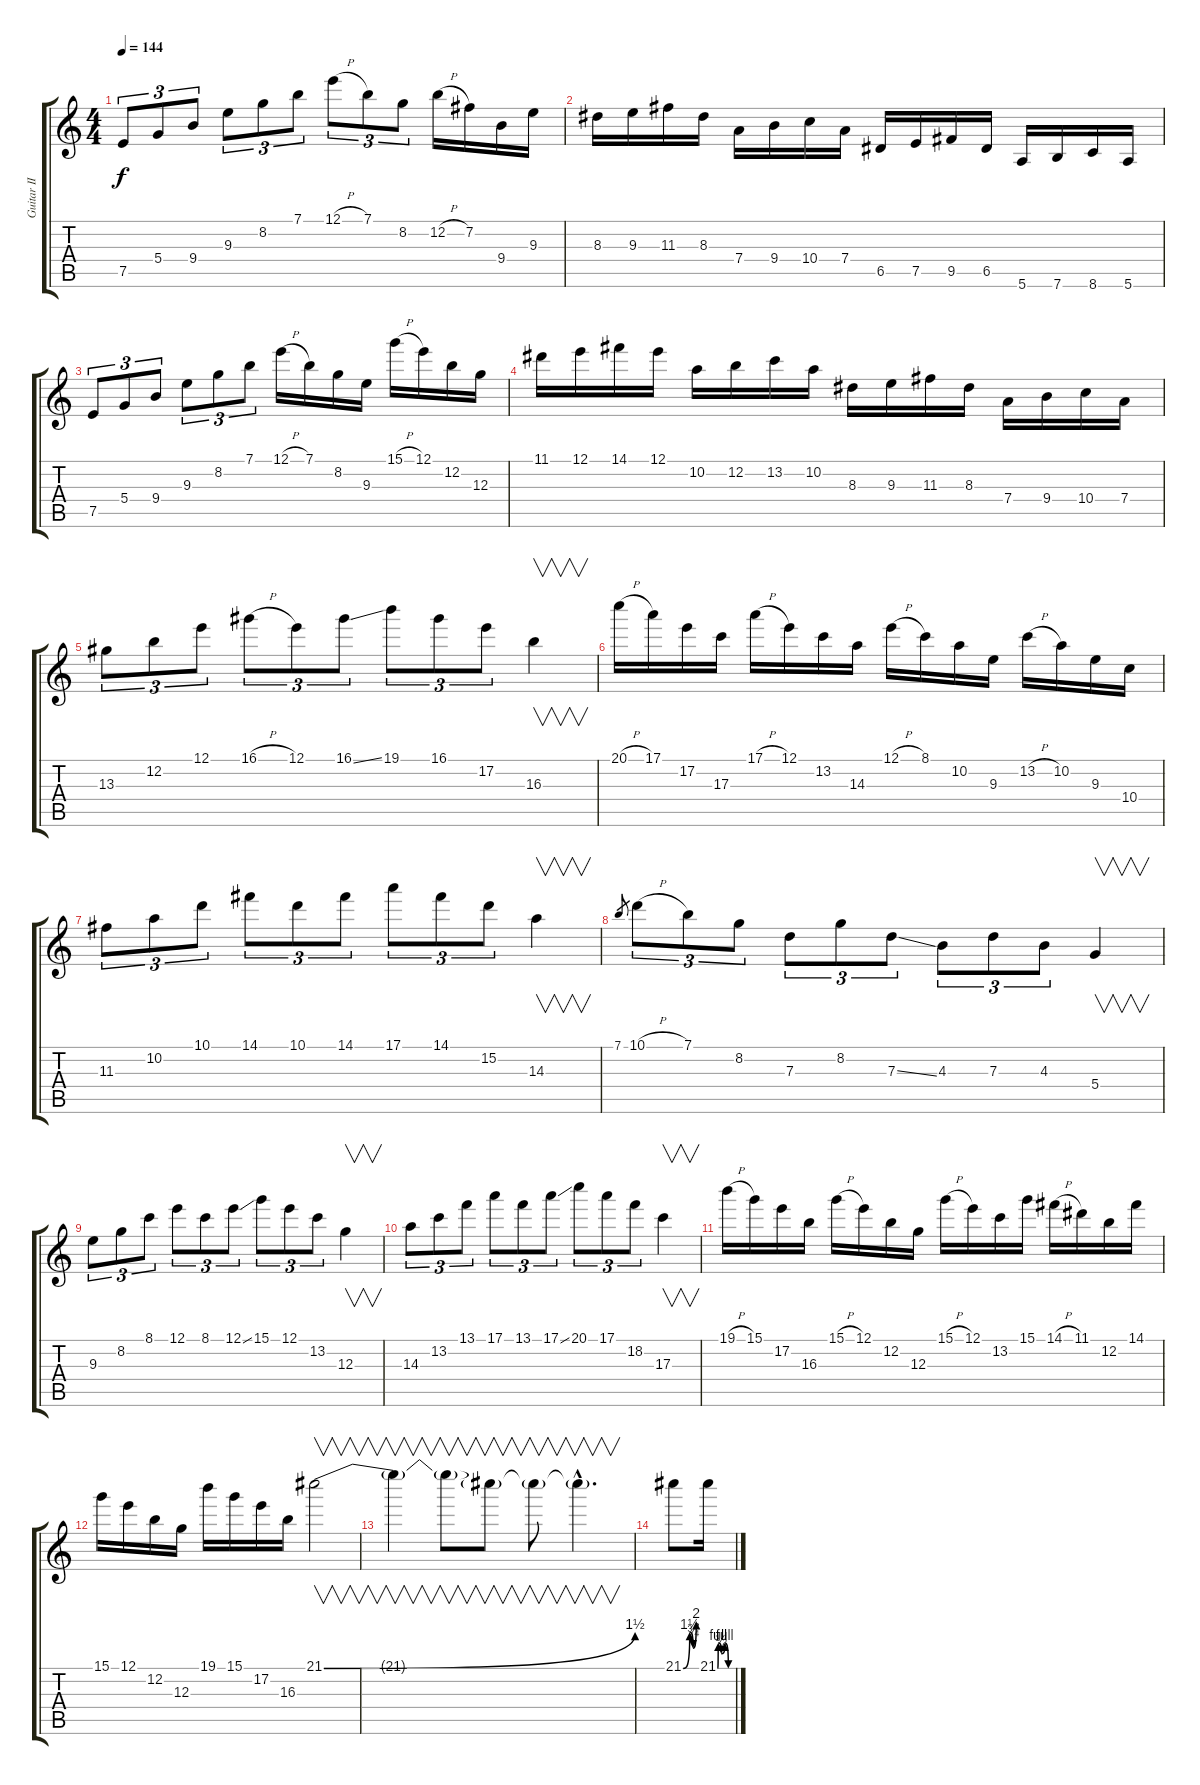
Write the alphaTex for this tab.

\track ("Guitar II" "Guitar II") {instrument overdrivenguitar}
\staff {score tabs}
\tuning (E4 B3 G3 D3 A2 E2) {hide}
\ts (4 4)
\tempo 144
\clef g2
\ks c
7.5.8{tu (3 2) dy f} 5.4.8{tu (3 2)} 9.4.8{tu (3 2)} 9.3.8{tu (3 2)} 8.2.8{tu (3 2)} 7.1.8{tu (3 2)} 12.1{h}.8{tu (3 2)} 7.1.8{tu (3 2)} 8.2.8{tu (3 2)} 12.2{h}.16 7.2.16 9.4.16 9.3.16 |
8.3.16 9.3.16 11.3.16 8.3.16 7.4.16 9.4.16 10.4.16 7.4.16 6.5.16 7.5.16 9.5.16 6.5.16 5.6.16 7.6.16 8.6.16 5.6.16 |
7.5.8{tu (3 2)} 5.4.8{tu (3 2)} 9.4.8{tu (3 2)} 9.3.8{tu (3 2)} 8.2.8{tu (3 2)} 7.1.8{tu (3 2)} 12.1{h}.16 7.1.16 8.2.16 9.3.16 15.1{h}.16 12.1.16 12.2.16 12.3.16 |
11.1.16 12.1.16 14.1.16 12.1.16 10.2.16 12.2.16 13.2.16 10.2.16 8.3.16 9.3.16 11.3.16 8.3.16 7.4.16 9.4.16 10.4.16 7.4.16 |
13.3.8{tu (3 2)} 12.2.8{tu (3 2)} 12.1.8{tu (3 2)} 16.1{h}.8{tu (3 2)} 12.1.8{tu (3 2)} 16.1{ss}.8{tu (3 2)} 19.1.8{tu (3 2)} 16.1.8{tu (3 2)} 17.2.8{tu (3 2)} 16.3.4{v} |
20.1{h}.16 17.1.16 17.2.16 17.3.16 17.1{h}.16 12.1.16 13.2.16 14.3.16 12.1{h}.16 8.1.16 10.2.16 9.3.16 13.2{h}.16 10.2.16 9.3.16 10.4.16 |
11.3.8{tu (3 2)} 10.2.8{tu (3 2)} 10.1.8{tu (3 2)} 14.1.8{tu (3 2)} 10.1.8{tu (3 2)} 14.1.8{tu (3 2)} 17.1.8{tu (3 2)} 14.1.8{tu (3 2)} 15.2.8{tu (3 2)} 14.3.4{v} |
7.1.8{gr} 10.1{h}.8{tu (3 2)} 7.1.8{tu (3 2)} 8.2.8{tu (3 2)} 7.3.8{tu (3 2)} 8.2.8{tu (3 2)} 7.3{ss}.8{tu (3 2)} 4.3.8{tu (3 2)} 7.3.8{tu (3 2)} 4.3.8{tu (3 2)} 5.4.4{v} |
9.3.8{tu (3 2)} 8.2.8{tu (3 2)} 8.1.8{tu (3 2)} 12.1.8{tu (3 2)} 8.1.8{tu (3 2)} 12.1{ss}.8{tu (3 2)} 15.1.8{tu (3 2)} 12.1.8{tu (3 2)} 13.2.8{tu (3 2)} 12.3.4{v} |
14.3.8{tu (3 2)} 13.2.8{tu (3 2)} 13.1.8{tu (3 2)} 17.1.8{tu (3 2)} 13.1.8{tu (3 2)} 17.1{ss}.8{tu (3 2)} 20.1.8{tu (3 2)} 17.1.8{tu (3 2)} 18.2.8{tu (3 2)} 17.3.4{v} |
19.1{h}.16 15.1.16 17.2.16 16.3.16 15.1{h}.16 12.1.16 12.2.16 12.3.16 15.1{h}.16 12.1.16 13.2.16 15.1.16 14.1{h}.16 11.1.16 12.2.16 14.1.16 |
15.1.16 12.1.16 12.2.16 12.3.16 19.1.16 15.1.16 17.2.16 16.3.16 21.1{be (bend 0 0 60 6)}.2{v} |
21.1{t}.4{v} 21.1{t}.8{v} 21.1{t}.8{v} 21.1{t}.8{v} 21.1{hac t}.4{v d} |
21.1{be (custom 0 0 30 6 45 3 60 8)}.8 21.1{be (custom 0 0 2 4 15 2 30 4 45 0 60 0)}.16
